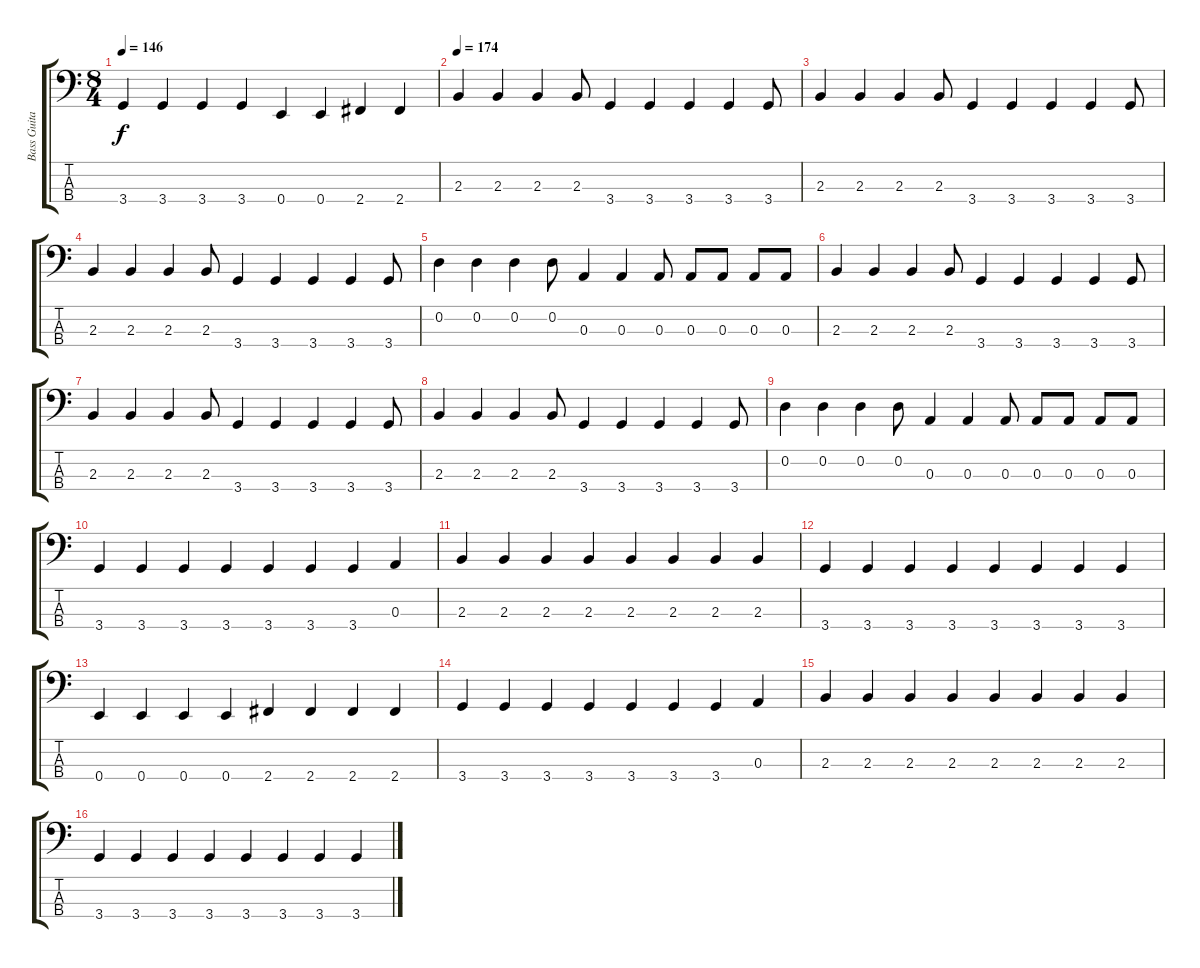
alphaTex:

\track ("Bass Guitar" "Bass Guita") {instrument electricbassfinger}
\staff {score tabs}
\tuning (G2 D2 A1 E1) {hide}
\ts (8 4)
\tempo 146
\clef f4
\ks c
3.4.4{dy f} 3.4.4 3.4.4 3.4.4 0.4.4 0.4.4 2.4.4 2.4.4 |
\tempo 174
2.3.4 2.3.4 2.3.4 2.3.8 3.4.4 3.4.4 3.4.4 3.4.4 3.4.8 |
2.3.4 2.3.4 2.3.4 2.3.8 3.4.4 3.4.4 3.4.4 3.4.4 3.4.8 |
2.3.4 2.3.4 2.3.4 2.3.8 3.4.4 3.4.4 3.4.4 3.4.4 3.4.8 |
0.2.4 0.2.4 0.2.4 0.2.8 0.3.4 0.3.4 0.3.8 0.3.8 0.3.8 0.3.8 0.3.8 |
2.3.4 2.3.4 2.3.4 2.3.8 3.4.4 3.4.4 3.4.4 3.4.4 3.4.8 |
2.3.4 2.3.4 2.3.4 2.3.8 3.4.4 3.4.4 3.4.4 3.4.4 3.4.8 |
2.3.4 2.3.4 2.3.4 2.3.8 3.4.4 3.4.4 3.4.4 3.4.4 3.4.8 |
0.2.4 0.2.4 0.2.4 0.2.8 0.3.4 0.3.4 0.3.8 0.3.8 0.3.8 0.3.8 0.3.8 |
3.4.4 3.4.4 3.4.4 3.4.4 3.4.4 3.4.4 3.4.4 0.3.4 |
2.3.4 2.3.4 2.3.4 2.3.4 2.3.4 2.3.4 2.3.4 2.3.4 |
3.4.4 3.4.4 3.4.4 3.4.4 3.4.4 3.4.4 3.4.4 3.4.4 |
0.4.4 0.4.4 0.4.4 0.4.4 2.4.4 2.4.4 2.4.4 2.4.4 |
3.4.4 3.4.4 3.4.4 3.4.4 3.4.4 3.4.4 3.4.4 0.3.4 |
2.3.4 2.3.4 2.3.4 2.3.4 2.3.4 2.3.4 2.3.4 2.3.4 |
3.4.4 3.4.4 3.4.4 3.4.4 3.4.4 3.4.4 3.4.4 3.4.4
